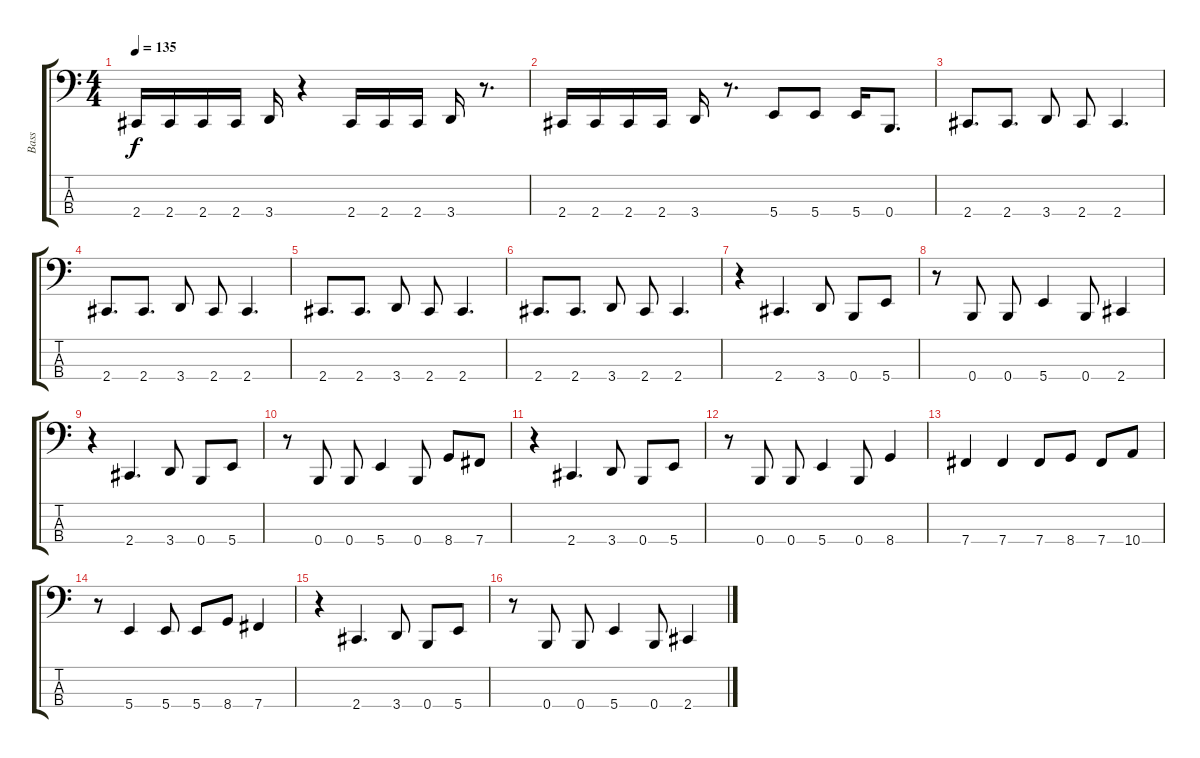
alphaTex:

\track ("Bass" "Bass") {instrument electricbassfinger}
\staff {score tabs}
\tuning (E2 B1 Gb1 B0) {hide}
\ts (4 4)
\tempo 135
\clef f4
\ks c
2.4.16{dy f} 2.4.16 2.4.16 2.4.16 3.4.16 r.4 2.4.16 2.4.16 2.4.16 3.4.16 r.8{d} |
2.4.16 2.4.16 2.4.16 2.4.16 3.4.16 r.8{d} 5.4.8 5.4.8 5.4.16 0.4.8{d} |
2.4.8{d} 2.4.8{d} 3.4.8 2.4.8 2.4.4{d} |
2.4.8{d} 2.4.8{d} 3.4.8 2.4.8 2.4.4{d} |
2.4.8{d} 2.4.8{d} 3.4.8 2.4.8 2.4.4{d} |
2.4.8{d} 2.4.8{d} 3.4.8 2.4.8 2.4.4{d} |
r.4 2.4.4{d} 3.4.8 0.4.8 5.4.8 |
r.8 0.4.8 0.4.8 5.4.4 0.4.8 2.4.4 |
r.4 2.4.4{d} 3.4.8 0.4.8 5.4.8 |
r.8 0.4.8 0.4.8 5.4.4 0.4.8 8.4.8 7.4.8 |
r.4 2.4.4{d} 3.4.8 0.4.8 5.4.8 |
r.8 0.4.8 0.4.8 5.4.4 0.4.8 8.4.4 |
7.4.4 7.4.4 7.4.8 8.4.8 7.4.8 10.4.8 |
r.8 5.4.4 5.4.8 5.4.8 8.4.8 7.4.4 |
r.4 2.4.4{d} 3.4.8 0.4.8 5.4.8 |
r.8 0.4.8 0.4.8 5.4.4 0.4.8 2.4.4
